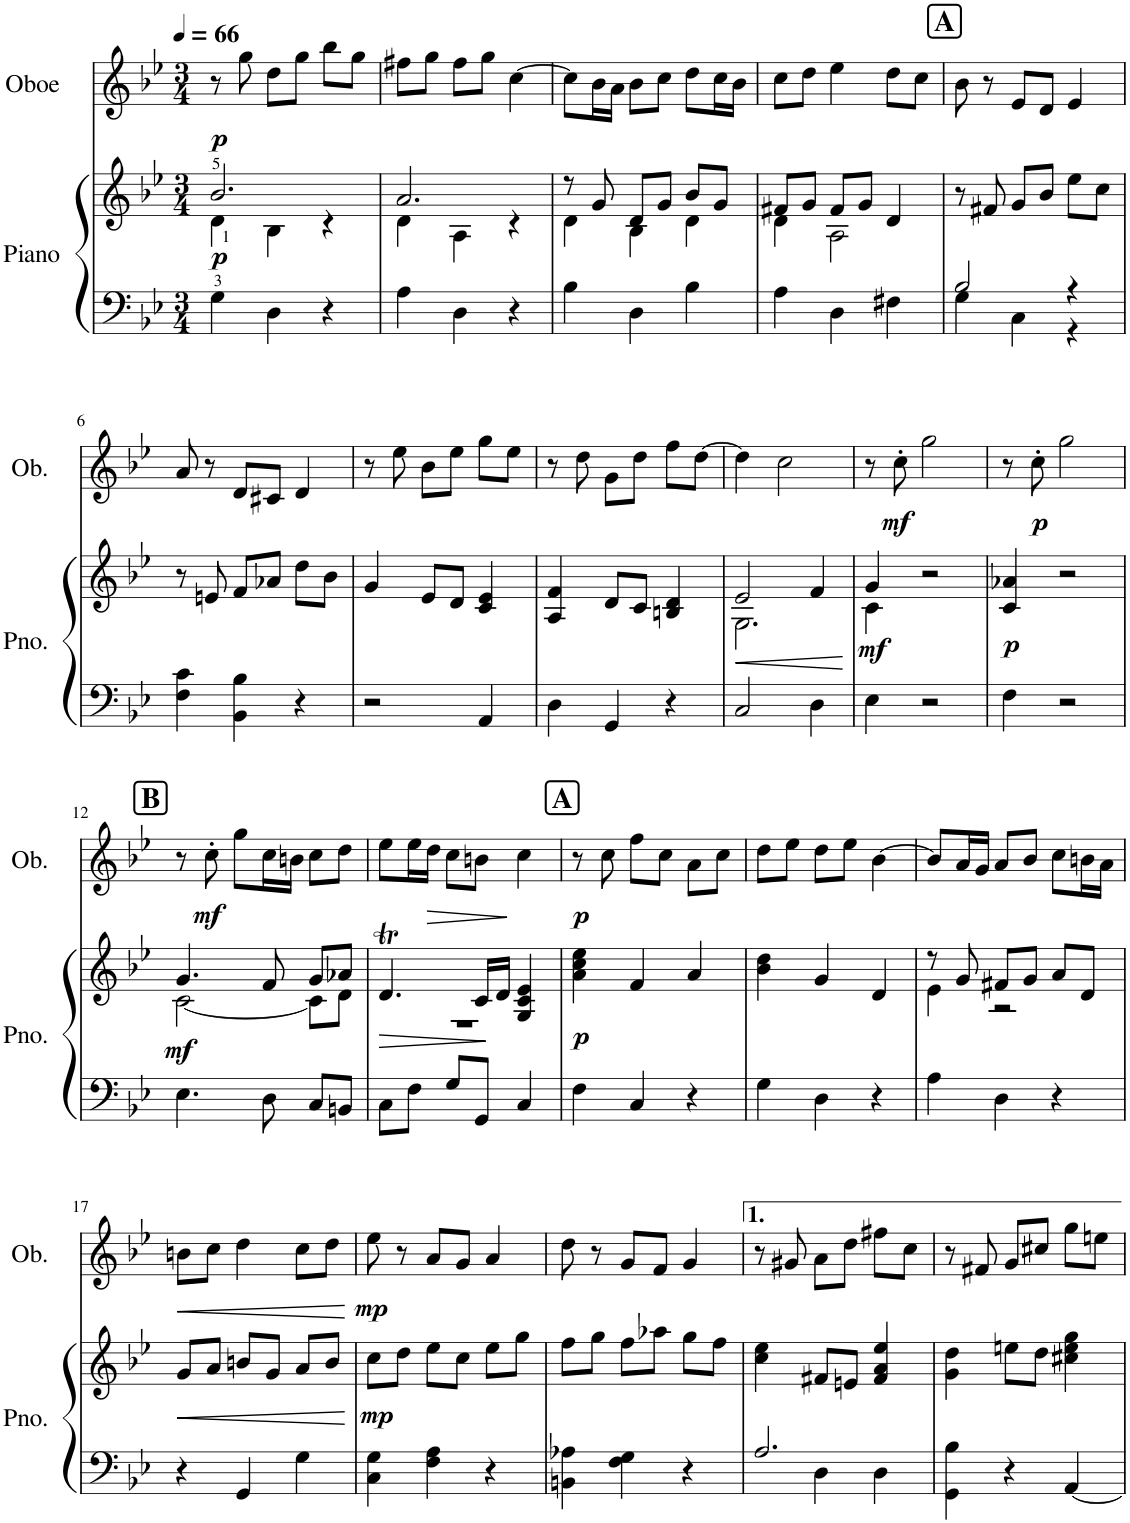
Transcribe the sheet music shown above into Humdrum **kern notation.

**kern	**kern	**dynam	**kern	**dynam
*part2	*part2	*part2	*part1	*part1
*staff3	*staff2	*staff2/3	*staff1	*staff1
*I"Piano	*	*	*I"Oboe	*
*I'Pno.	*	*	*I'Ob.	*
*clefF4	*clefG2	*	*clefG2	*
*k[b-e-]	*k[b-e-]	*	*k[b-e-]	*
*M3/4	*M3/4	*	*M3/4	*
*MM66	*MM66	*	*MM66	*
=1	=1	=1	=1	=1
*	*^	*	*	*
!	!	!	!LO:DY:b	!	!LO:DY:b
4G>\	2.b-/	4d\	p	8r	p
.	.	.	.	8gg\	.
4D\	.	4B-\	.	8dd\L	.
.	.	.	.	8gg\J	.
4r	.	4r	.	8bb-\L	.
.	.	.	.	8gg\J	.
=2	=2	=2	=2	=2	=2
4A\	2.a/	4d\	.	8ff#X\L	.
.	.	.	.	8gg\J	.
4D\	.	4A\	.	8ff#\L	.
.	.	.	.	8gg\J	.
4r	.	4r	.	[4cc\	.
=3	=3	=3	=3	=3	=3
4B-\	8r	4d\	.	8cc\L]	.
.	8g/	.	.	16b-\L	.
.	.	.	.	16a\JJ	.
4D\	8d/L	4B-\	.	8b-\L	.
.	8g/J	.	.	8cc\J	.
4B-\	8b-/L	4d\	.	8dd\L	.
.	8g/J	.	.	16cc\L	.
.	.	.	.	16b-\JJ	.
=4	=4	=4	=4	=4	=4
4A\	8f#X/L	4d\	.	8cc\L	.
.	8g/J	.	.	8dd\J	.
4D\	8f#/L	2A\	.	4ee-\	.
.	8g/J	.	.	.	.
4F#X\	4d/	.	.	8dd\L	.
.	.	.	.	8cc\J	.
*	*v	*v	*	*	*
!!LO:REH:place=s1:a:B:cj:fs=14:t=A
=5	=5	=5	=5	=5
*^	*	*	*	*
2B-/	4G\	8r	.	8b-\	.
.	.	8f#X/	.	8r	.
.	4C\	8g/L	.	8e-/L	.
.	.	8b-/J	.	8d/J	.
4r	4r	8ee-\L	.	4e-/	.
.	.	8cc\J	.	.	.
*v	*v	*	*	*	*
!!LO:LB:g=z
=6	=6	=6	=6	=6
4F\ 4c\	8r	.	8a/	.
.	8en/	.	8r	.
4BB-\ 4B-\	8f/L	.	8d/L	.
.	8a-X/J	.	8c#X/J	.
4r	8dd\L	.	4d/	.
.	8b-\J	.	.	.
=7	=7	=7	=7	=7
2r	4g/	.	8r	.
.	.	.	8ee-\	.
.	8e-/L	.	8b-\L	.
.	8d/J	.	8ee-\J	.
4AA/	4c/ 4e-/	.	8gg\L	.
.	.	.	8ee-\J	.
=8	=8	=8	=8	=8
4D\	4A/ 4f/	.	8r	.
.	.	.	8dd\	.
4GG/	8d/L	.	8g\L	.
.	8c/J	.	8dd\J	.
4r	4Bn/ 4d/	.	8ff\L	.
.	.	.	[8dd\J	.
=9	=9	=9	=9	=9
!	!	!LO:HP:b	!	!
*	*^	*	*	*
2C/	2e-/	2.G\	<	4dd\]	.
.	.	.	.	2cc\	.
4D\	4f/	.	.	.	.
*	*v	*v	*	*	*
.	.	[	.	.
=10	=10	=10	=10	=10
*	*^	*	*	*
!	!	!	!LO:DY:b	!	!
4E-\	4g/	4c\	mf	8r	.
!	!	!	!	!	!LO:DY:b
.	.	.	.	8cc'\	mf
2r	2r	2ryy	.	2gg\	.
=11	=11	=11	=11	=11	=11
!	!	!	!LO:DY:b	!	!
*	*v	*v	*	*	*
4F\	4c/ 4a-X/	p	8r	.
!	!	!	!	!LO:DY:b
.	.	.	8cc'\	p
2r	2r	.	2gg\	.
!!LO:LB:g=z
!!LO:REH:place=s1:a:B:cj:fs=14:t=B
=12	=12	=12	=12	=12
*	*^	*	*	*
!	!	!	!LO:DY:b	!	!
4.E-\	4.g/	[2c\	mf	8r	.
!	!	!	!	!	!LO:DY:b
.	.	.	.	8cc'\	mf
.	.	.	.	8gg\L	.
8D\	8f/	.	.	16cc\L	.
.	.	.	.	16bn\JJ	.
8C/L	8g/L	8c\L]	.	8cc\L	.
8BBn/J	8a-X/J	8d\J	.	8dd\J	.
=13	=13	=13	=13	=13	=13
!	!	!	!LO:HP:b	!	!
8C\L	4.dt/	2.r	>	8ee-\L	.
8F\J	.	.	.	16ee-\L	.
!	!	!	!	!	!LO:HP:b
.	.	.	.	16dd\JJ	>
8G/L	.	.	.	8cc\L	.
8GG/J	16c/LL	.	.	8bn\J	.
.	16d/JJ	.	]	.	.
4C/	4G/ 4c/ 4e-/	.	.	4cc\	]
*	*v	*v	*	*	*
!!LO:REH:place=s1:a:B:cj:fs=14:t=A
=14	=14	=14	=14	=14
!	!	!LO:DY:b	!	!LO:DY:b
4F\	4a\ 4cc\ 4ee-\	p	8r	p
.	.	.	8cc\	.
4C/	4f/	.	8ff\L	.
.	.	.	8cc\J	.
4r	4a/	.	8a\L	.
.	.	.	8cc\J	.
=15	=15	=15	=15	=15
4G\	4b-\ 4dd\	.	8dd\L	.
.	.	.	8ee-\J	.
4D\	4g/	.	8dd\L	.
.	.	.	8ee-\J	.
4r	4d/	.	[4b-\	.
=16	=16	=16	=16	=16
*	*^	*	*	*
4A\	8r	4e-\	.	8b-/L]	.
.	8g/	.	.	16a/L	.
.	.	.	.	16g/JJ	.
4D\	8f#X/L	2r	.	8a/L	.
.	8g/J	.	.	8b-/J	.
4r	8a/L	.	.	8cc\L	.
.	8d/J	.	.	16bn\L	.
.	.	.	.	16a\JJ	.
*	*v	*v	*	*	*
!!LO:LB:g=z
=17	=17	=17	=17	=17
!	!	!LO:HP:b	!	!LO:HP:b
4r	8g/L	<	8bn\L	<
.	8a/J	.	8cc\J	.
4GG/	8bn/L	.	4dd\	.
.	8g/J	.	.	.
4G\	8a/L	.	8cc\L	.
.	8b/J	.	8dd\J	.
.	.	[	.	[
=18	=18	=18	=18	=18
!	!	!LO:DY:b	!	!LO:DY:b
4C\ 4G\	8cc\L	mp	8ee-\	mp
.	8dd\J	.	8r	.
4F\ 4A\	8ee-\L	.	8a/L	.
.	8cc\J	.	8g/J	.
4r	8ee-\L	.	4a/	.
.	8gg\J	.	.	.
=19	=19	=19	=19	=19
4BBn\ 4A-X\	8ff\L	.	8dd\	.
.	8gg\J	.	8r	.
4F\ 4G\	8ff\L	.	8g/L	.
.	8aa-X\J	.	8f/J	.
4r	8gg\L	.	4g/	.
.	8ff\J	.	.	.
=20	=20	=20	=20	=20
*^	*	*	*	*
2.A/	4ryy	4cc\ 4ee-\	.	8r	.
.	.	.	.	8g#X/	.
.	4D\	8f#X/L	.	8a\L	.
.	.	8en/J	.	8dd\J	.
.	4D\	4f#/ 4a/ 4ee-/	.	8ff#X\L	.
.	.	.	.	8cc\J	.
*v	*v	*	*	*	*
=21	=21	=21	=21	=21
4GG\ 4B-\	4g\ 4dd\	.	8r	.
.	.	.	8f#X/	.
4r	8een\L	.	8g/L	.
.	8dd\J	.	8cc#X/J	.
[4AA/	4cc#X\ 4ee\ 4gg\	.	8gg\L	.
.	.	.	8een\J	.
=	=	=	=	=
*-	*-	*-	*-	*-
